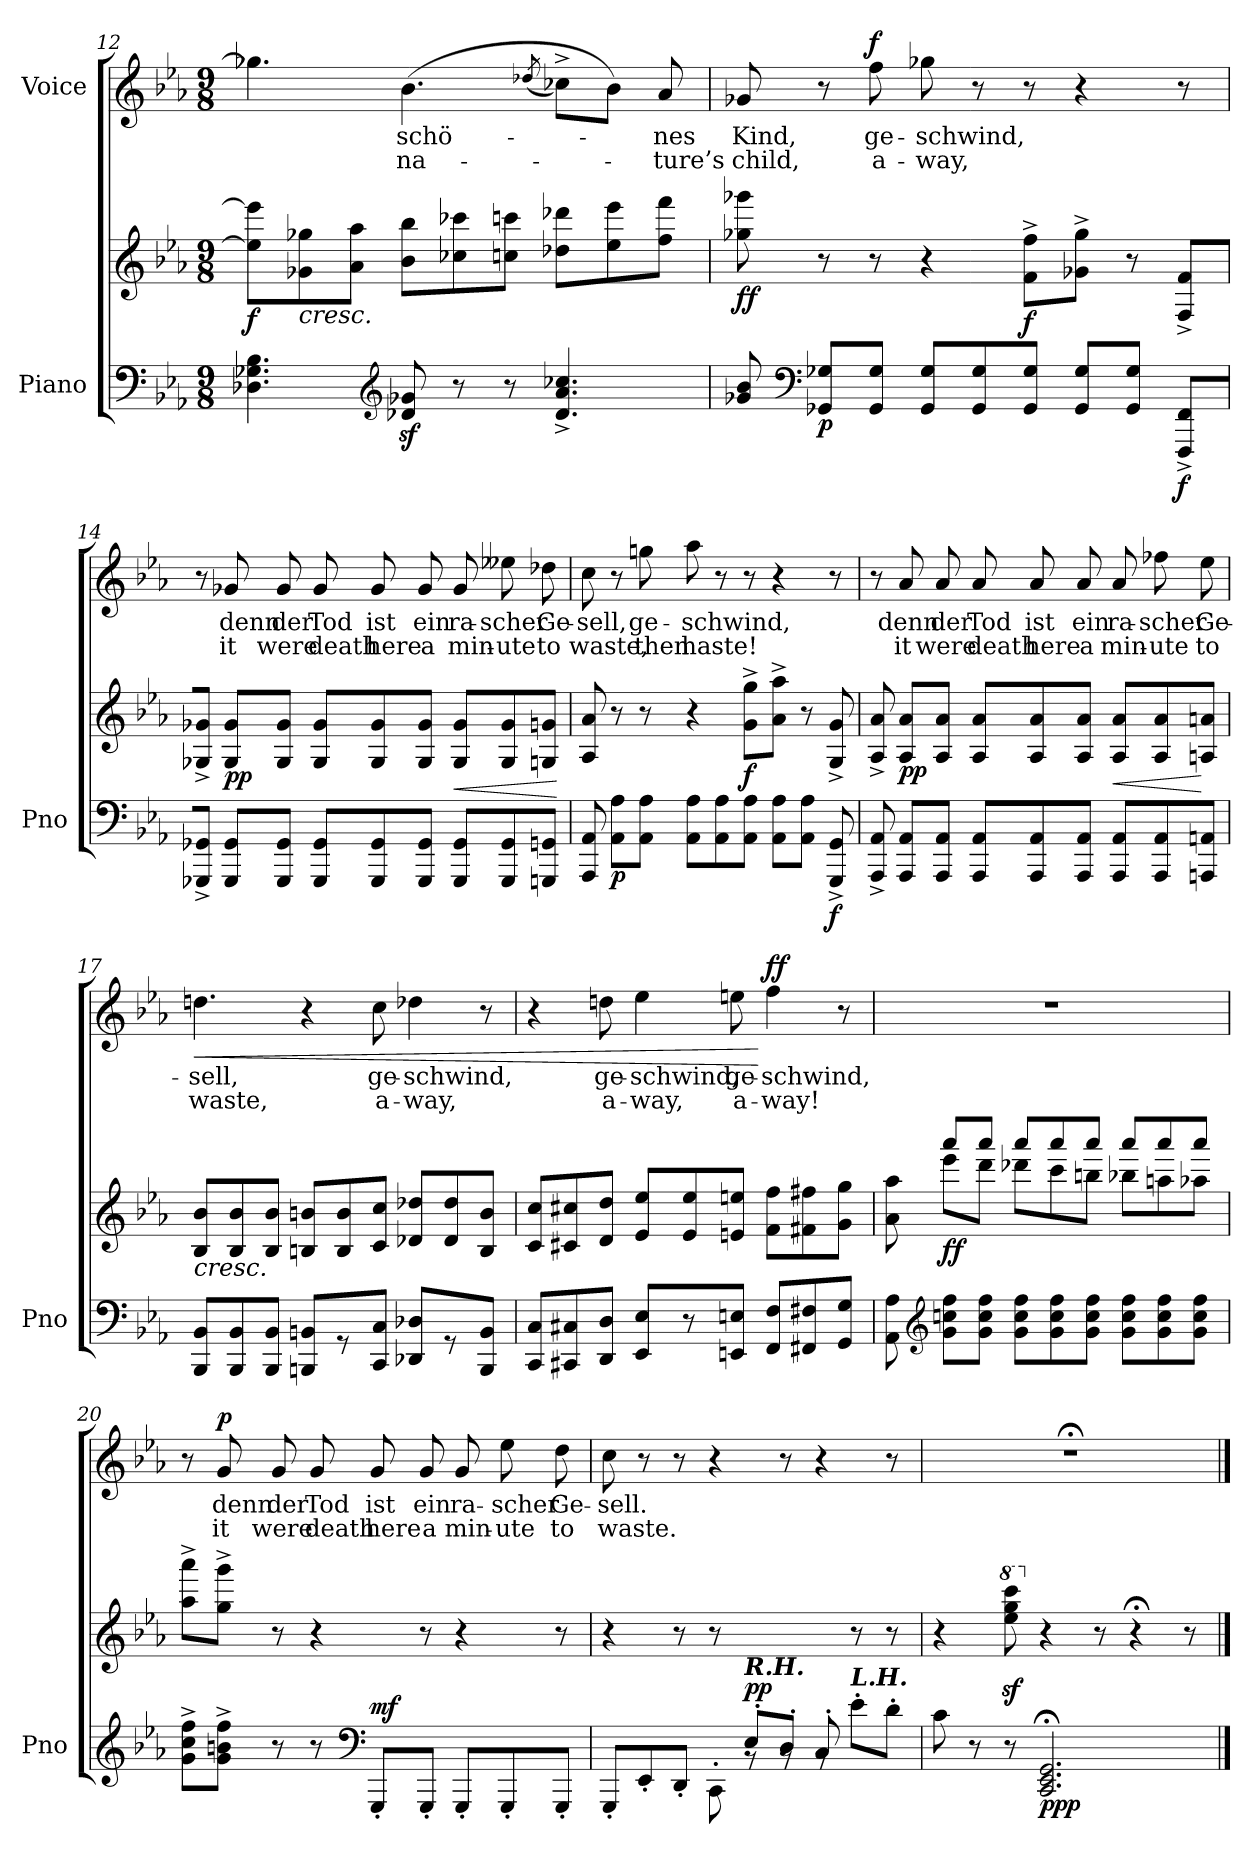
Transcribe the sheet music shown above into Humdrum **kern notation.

**kern	**kern	**dynam	**kern	**text	**text	**dynam
*part2	*part2	*part2	*part1	*part1	*part1	*part1
*staff3	*staff2	*staff2/3	*staff1	*staff1	*staff1	*staff1
*I"Piano	*	*	*I"Voice	*	*	*
*I'Pno	*	*	*	*	*	*
!!LO:PB:g=z
*clefF4	*clefG2	*	*clefG2	*	*	*
*k[b-e-a-]	*k[b-e-a-]	*	*k[b-e-a-]	*	*	*
*M9/8	*M9/8	*	*M9/8	*	*	*
=12	=12	=12	=12	=12	=12	=12
!	!	!LO:DY:b	!	!	!	!
4.D-X\ 4.G-X\ 4.B-\	8ee-\] 8eee-\]L	f	4.gg-X\]	.	.	.
!	!	!LO:HP:b	!	!	!	!
.	8g-X\ 8gg-X\	<	.	.	.	.
.	8a-\ 8aa-\J	.	.	.	.	.
*clefG2	*	*	*	*	*	*
!	!	!	!	!LO:LY:b	!LO:LY:b	!
8d-X/z< 8g-X/z<	8b-\ 8bb-\L	.	(>4.b-\	-schö-	na-	.
8r	8cc-X\ 8ccc-X\	.	.	.	.	.
8r	8ccn\ 8cccn\J	.	.	.	.	.
.	.	.	(<8qdd-X/	.	.	.
4.d-/^ 4.a-/^ 4.cc-X/^	8dd-X\ 8ddd-X\L	.	8cc-X^\L)	.	.	.
.	8ee-\ 8eee-\	.	8b-\J)	.	.	.
!	!	!	!	!LO:LY:b	!LO:LY:b	!
.	8ff\ 8fff\J	.	8a-/	-nes	-ture’s	.
=13	=13	=13	=13	=13	=13	=13
!	!	!LO:DY:b	!	!LO:LY:b	!LO:LY:b	!
8g-X/ 8b-/	8gg-X\ 8ggg-X\	ff	8g-X/	Kind,	child,	.
*clefF4	*	*	*	*	*	*
!	!	!LO:DY:n=1:b=2	!	!	!	!
8GG-X/ 8G-X/L	8r	[ p	8r	.	.	.
!	!	!	!	!LO:LY:b	!LO:LY:b	!LO:DY:a
8GG-/ 8G-/J	8r	.	8ff\	ge-	a-	f
!	!	!	!	!LO:LY:b	!LO:LY:b	!
8GG-/ 8G-/L	4r	.	8gg-X\	-schwind,	-way,	.
8GG-/ 8G-/	.	.	8r	.	.	.
!	!	!LO:DY:n=2:b	!	!	!	!
8GG-/ 8G-/J	8f\^ 8ff\^L	f	8r	.	.	.
8GG-/ 8G-/L	8g-X\^ 8gg-\^J	.	4r	.	.	.
8GG-/ 8G-/J	8r	.	.	.	.	.
!	!	!LO:DY:n=3:b=2	!	!	!	!
8FFF/^ 8FF/^L	8F/^ 8f/^L	f	8r	.	.	.
=14	=14	=14	=14	=14	=14	=14
8GGG-X/^ 8GG-X/^J	8G-X/^ 8g-X/^J	.	8r	.	.	.
!	!	!LO:DY:b	!	!LO:LY:b	!LO:LY:b	!
8GGG-/ 8GG-/L	8G-/ 8g-/L	pp	8g-X/	denn	it	.
!	!	!	!	!LO:LY:b	!LO:LY:b	!
8GGG-/ 8GG-/J	8G-/ 8g-/J	.	8g-/	der	were	.
!	!	!	!	!LO:LY:b	!LO:LY:b	!
8GGG-/ 8GG-/L	8G-/ 8g-/L	.	8g-/	Tod	death	.
!	!	!	!	!LO:LY:b	!LO:LY:b	!
8GGG-/ 8GG-/	8G-/ 8g-/	.	8g-/	ist	here	.
!	!	!	!	!LO:LY:b	!LO:LY:b	!
8GGG-/ 8GG-/J	8G-/ 8g-/J	.	8g-/	ein	a	.
!	!	!LO:HP:b	!	!LO:LY:b	!LO:LY:b	!
8GGG-/ 8GG-/L	8G-/ 8g-/L	<	8g-/	ra-	min-	.
!	!	!	!	!LO:LY:b	!LO:LY:b	!
8GGG-/ 8GG-/	8G-/ 8g-/	.	8ee--X\	-scher	-ute	.
!	!	!	!	!LO:LY:b	!LO:LY:b	!
8GGGn/ 8GGn/J	8Gn/ 8gn/J	.	8dd-X\	Ge-	to	.
.	.	[	.	.	.	.
!!LO:LB:g=z
=15	=15	=15	=15	=15	=15	=15
!	!	!	!	!LO:LY:b	!LO:LY:b	!
8AAA-/ 8AA-/	8A-/ 8a-/	.	8cc\	-sell,	waste,	.
!	!	!LO:DY:b=2	!	!	!	!
8AA-\ 8A-\L	8r	p	8r	.	.	.
!	!	!	!	!LO:LY:b	!LO:LY:b	!
8AA-\ 8A-\J	8r	.	8ggn\	ge-	then	.
!	!	!	!	!LO:LY:b	!LO:LY:b	!
8AA-\ 8A-\L	4r	.	8aa-\	-schwind,	haste!	.
8AA-\ 8A-\	.	.	8r	.	.	.
!	!	!LO:DY:b	!	!	!	!
8AA-\ 8A-\J	8g\^ 8gg\^L	f	8r	.	.	.
8AA-\ 8A-\L	8a-\^ 8aa-\^J	.	4r	.	.	.
8AA-\ 8A-\J	8r	.	.	.	.	.
!	!	!LO:DY:b=2	!	!	!	!
8GGG/^ 8GG/^	8G/^ 8g/^	f	8r	.	.	.
=16	=16	=16	=16	=16	=16	=16
8AAA-/^ 8AA-/^	8A-/^ 8a-/^	.	8r	.	.	.
!	!	!LO:DY:b	!	!LO:LY:b	!LO:LY:b	!
8AAA-/ 8AA-/L	8A-/ 8a-/L	pp	8a-/	denn	it	.
!	!	!	!	!LO:LY:b	!LO:LY:b	!
8AAA-/ 8AA-/J	8A-/ 8a-/J	.	8a-/	der	were	.
!	!	!	!	!LO:LY:b	!LO:LY:b	!
8AAA-/ 8AA-/L	8A-/ 8a-/L	.	8a-/	Tod	death	.
!	!	!	!	!LO:LY:b	!LO:LY:b	!
8AAA-/ 8AA-/	8A-/ 8a-/	.	8a-/	ist	here	.
!	!	!	!	!LO:LY:b	!LO:LY:b	!
8AAA-/ 8AA-/J	8A-/ 8a-/J	.	8a-/	ein	a	.
!	!	!LO:HP:b	!	!LO:LY:b	!LO:LY:b	!
8AAA-/ 8AA-/L	8A-/ 8a-/L	<	8a-/	ra-	min-	.
!	!	!	!	!LO:LY:b	!LO:LY:b	!
8AAA-/ 8AA-/	8A-/ 8a-/	.	8ff-X\	-scher	-ute	.
!	!	!	!	!LO:LY:b	!LO:LY:b	!
8AAAn/ 8AAn/J	8An/ 8an/J	[	8ee-\	Ge-	to	.
!!LO:LB:g=z
=17	=17	=17	=17	=17	=17	=17
!	!LO:TX:b:i:t=cresc.	!	!	!	!	!
!	!	!	!	!LO:LY:b	!LO:LY:b	!LO:HP:b
8BBB-/ 8BB-/L	8B-/ 8b-/L	.	4.ddn\	-sell,	waste,	<
8BBB-/ 8BB-/	8B-/ 8b-/	.	.	.	.	.
8BBB-/ 8BB-/J	8B-/ 8b-/J	.	.	.	.	.
8BBBn/ 8BBn/L	8Bn/ 8bn/L	.	4r	.	.	.
8r	8B/ 8b/	.	.	.	.	.
!	!	!	!	!LO:LY:b	!LO:LY:b	!
8CC/ 8C/J	8c/ 8cc/J	.	8cc\	ge-	a-	.
!	!	!	!	!LO:LY:b	!LO:LY:b	!
8DD-X/ 8D-X/L	8d-X/ 8dd-X/L	.	4dd-X\	-schwind,	-way,	.
8r	8d-/ 8dd-/	.	.	.	.	.
8BBB/ 8BB/J	8B/ 8b/J	.	8r	.	.	.
=18	=18	=18	=18	=18	=18	=18
8CC/ 8C/L	8c/ 8cc/L	.	4r	.	.	.
8CC#X/ 8C#X/	8c#X/ 8cc#X/	.	.	.	.	.
!	!	!	!	!LO:LY:b	!LO:LY:b	!
8DD/ 8D/J	8d/ 8dd/J	.	8ddn\	ge-	a-	.
!	!	!	!	!LO:LY:b	!LO:LY:b	!
8EE-/ 8E-/L	8e-/ 8ee-/L	.	4ee-\	-schwind,	-way,	.
8r	8e-/ 8ee-/	.	.	.	.	.
!	!	!	!	!LO:LY:b	!LO:LY:b	!
8EEn/ 8En/J	8en/ 8een/J	.	8een\	ge-	a-	.
!	!	!	!	!LO:LY:b	!LO:LY:b	!LO:DY:n=1:a
8FF/ 8F/L	8f\ 8ff\L	.	4ff\	-schwind,	-way!	[ ff
8FF#X/ 8F#X/	8f#X\ 8ff#X\	.	.	.	.	.
8GG/ 8G/J	8g\ 8gg\J	.	8r	.	.	.
=19	=19	=19	=19	=19	=19	=19
*	*^	*	*	*	*	*
8AA-\ 8A-\	8raayy	8a-\ 8aa-\	.	8%9r	.	.	.
*clefG2	*	*	*	*	*	*	*
!	!	!	!LO:DY:b	!	!	!	!
8g\ 8ccn\ 8ff\L	8aaa-/L	8eee-\L	ff	.	.	.	.
8g\ 8cc\ 8ff\J	8aaa-/J	8ddd\J	.	.	.	.	.
8g\ 8cc\ 8ff\L	8aaa-/L	8ddd-X\L	.	.	.	.	.
8g\ 8cc\ 8ff\	8aaa-/	8ccc\	.	.	.	.	.
8g\ 8cc\ 8ff\J	8aaa-/J	8bbn\J	.	.	.	.	.
8g\ 8cc\ 8ff\L	8aaa-/L	8bb-X\L	.	.	.	.	.
8g\ 8cc\ 8ff\	8aaa-/	8aan\	.	.	.	.	.
8g\ 8cc\ 8ff\J	8aaa-/J	8aa-X\J	.	.	.	.	.
*	*v	*v	*	*	*	*	*
!!LO:LB:g=z
=20	=20	=20	=20	=20	=20	=20
8g\^ 8cc\^ 8ff\^L	8aa-\^ 8aaa-\^L	.	8r	.	.	.
!	!	!	!	!LO:LY:b	!LO:LY:b	!LO:DY:a
8g\^ 8bn\^ 8ff\^J	8gg\^ 8ggg\^J	.	8g/	denn	it	p
!	!	!	!	!LO:LY:b	!LO:LY:b	!
8r	8r	.	8g/	der	were	.
!	!	!	!	!LO:LY:b	!LO:LY:b	!
8r	4r	.	8g/	Tod	death	.
*clefF4	*	*	*	*	*	*
!	!	!LO:DY:a=2	!	!LO:LY:b	!LO:LY:b	!
8GGG'/L	.	mf	8g/	ist	here	.
!	!	!	!	!LO:LY:b	!LO:LY:b	!
8GGG'/J	8r	.	8g/	ein	a	.
!	!	!	!	!LO:LY:b	!LO:LY:b	!
8GGG'/L	4r	.	8g/	ra-	min-	.
!	!	!	!	!LO:LY:b	!LO:LY:b	!
8GGG'/	.	.	8ee-\	-scher	-ute	.
!	!	!	!	!LO:LY:b	!LO:LY:b	!
8GGG'/J	8r	.	8dd\	Ge-	to	.
=21	=21	=21	=21	=21	=21	=21
*^	*	*	*	*	*	*
!	!	!	!	!	!LO:LY:b	!LO:LY:b	!
8GGG'/L	4.ryy	4r	.	8cc\	-sell.	waste.	.
8EE-'/	.	.	.	8r	.	.	.
8DD'/J	.	8r	.	8r	.	.	.
8CC'\	8ryy	8r	.	4r	.	.	.
!LO:TX:a:Bi:t=R.H.	!	!	!	!	!	!	!
!	!	!	!LO:DY:a=2	!	!	!	!
8E-'/L	8rBB	8ryy	pp	.	.	.	.
8D'/J	8rBB	8ryy	.	8r	.	.	.
8C'/	8rBB	8ryy	.	4r	.	.	.
!LO:TX:a:Bi:t=L.H.	!	!	!	!	!	!	!
8e-'\L	4rBByy	8r	.	.	.	.	.
8d'\J	.	8r	.	8r	.	.	.
*v	*v	*	*	*	*	*	*
=22	=22	=22	=22	=22	=22	=22
8c\	4r	.	8%9r;<	.	.	.
8r	.	.	.	.	.	.
*	*8va	*	*	*	*	*
8r	8eee-\z< 8ggg\z< 8cccc\z<	.	.	.	.	.
*	*X8va	*	*	*	*	*
!	!	!LO:DY:b=2	!	!	!	!
2.CC/;< 2.EE-/;< 2.GG/;<	4r	ppp	.	.	.	.
.	8r	.	.	.	.	.
.	4r;<	.	.	.	.	.
.	8r	.	.	.	.	.
==	==	==	==	==	==	==
*-	*-	*-	*-	*-	*-	*-
